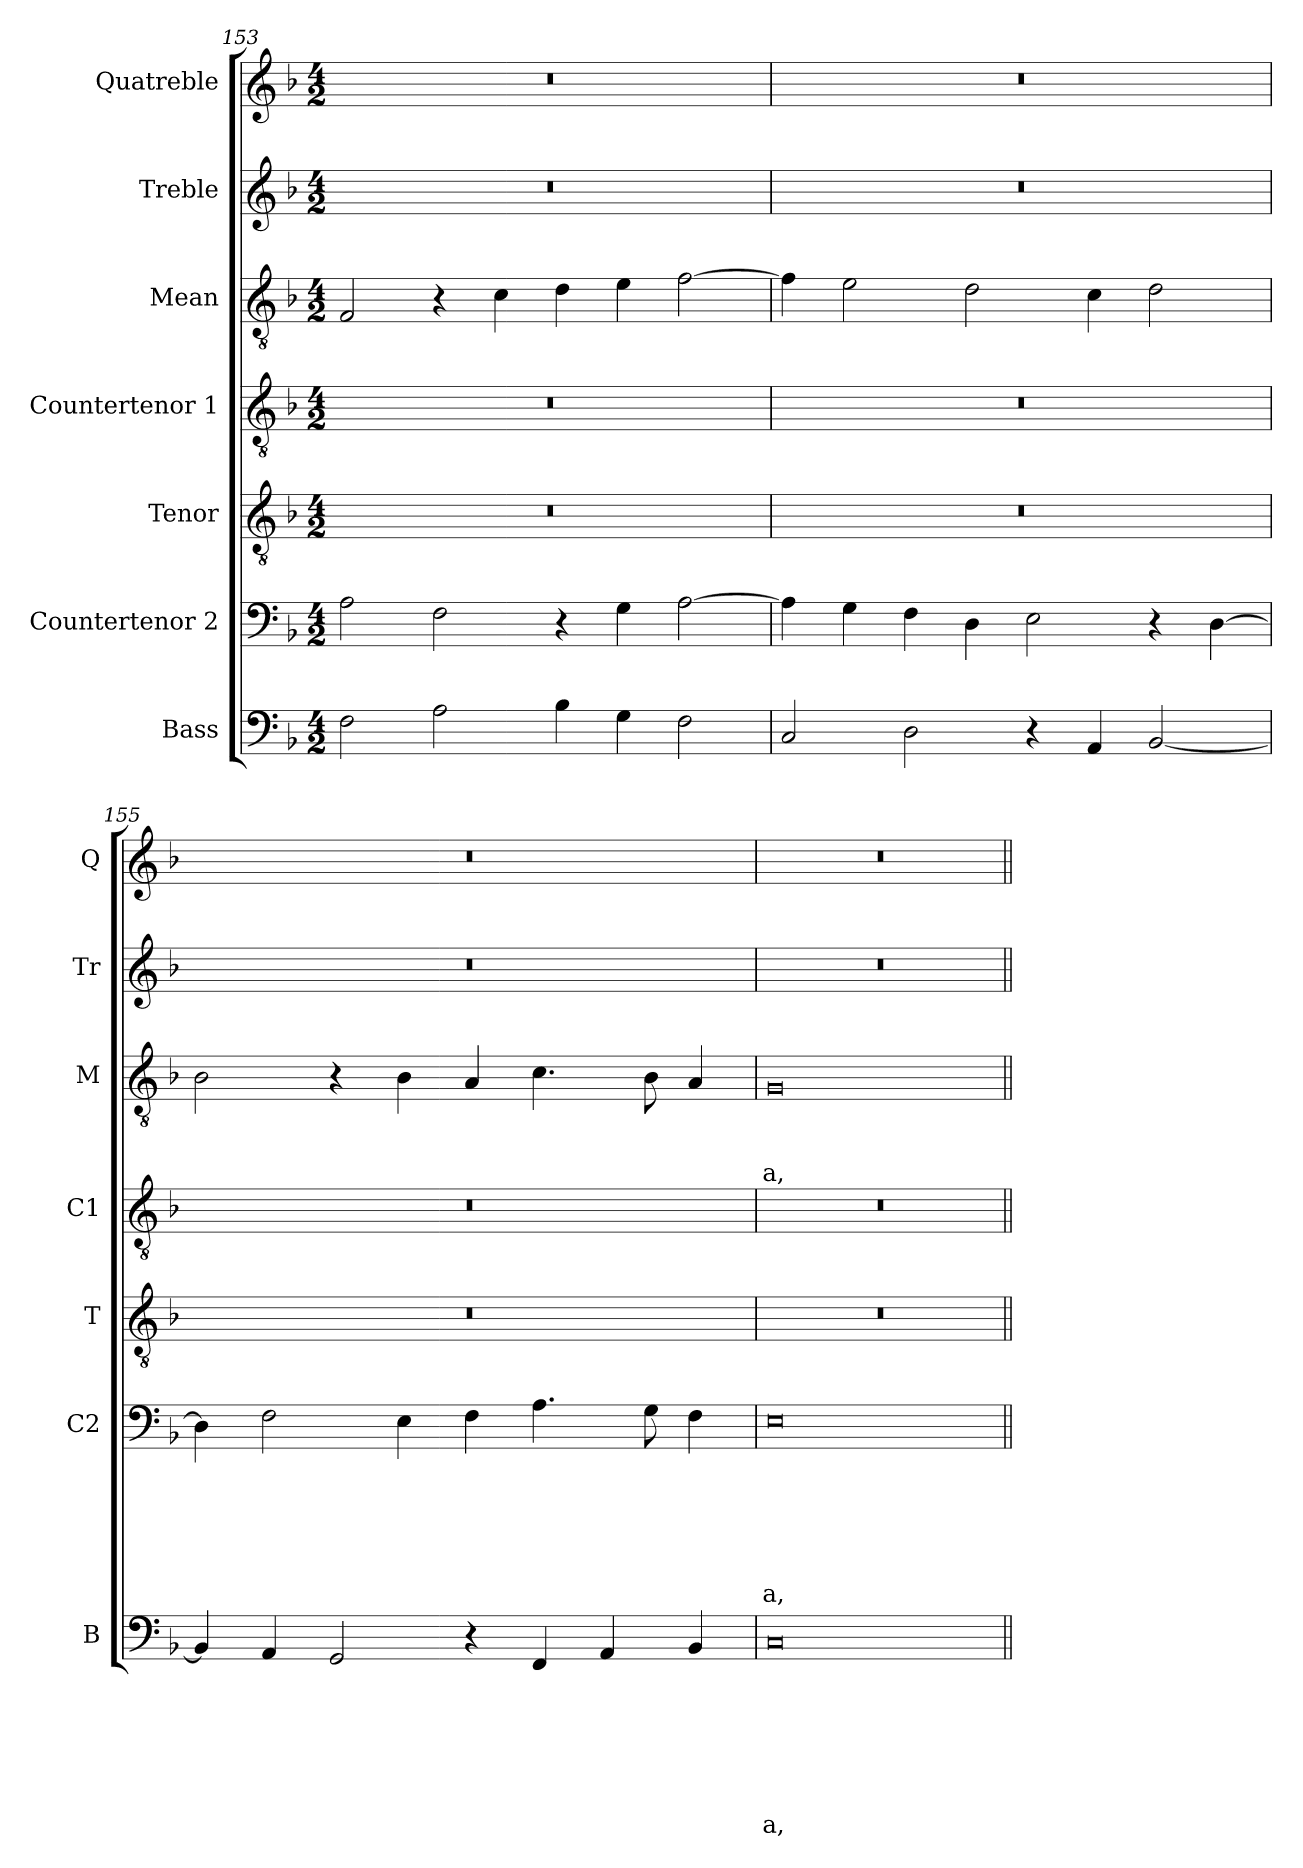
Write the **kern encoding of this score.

**kern	**text	**text	**text	**text	**text	**text	**text	**kern	**text	**text	**text	**text	**text	**text	**kern	**kern	**kern	**text	**text	**text	**kern	**kern
*part7	*part7	*part7	*part7	*part7	*part7	*part7	*part7	*part6	*part6	*part6	*part6	*part6	*part6	*part6	*part5	*part4	*part3	*part3	*part3	*part3	*part2	*part1
*staff7	*staff7	*staff7	*staff7	*staff7	*staff7	*staff7	*staff7	*staff6	*staff6	*staff6	*staff6	*staff6	*staff6	*staff6	*staff5	*staff4	*staff3	*staff3	*staff3	*staff3	*staff2	*staff1
*I"Bass	*	*	*	*	*	*	*	*I"Countertenor 2	*	*	*	*	*	*	*I"Tenor	*I"Countertenor 1	*I"Mean	*	*	*	*I"Treble	*I"Quatreble
*I'B	*	*	*	*	*	*	*	*I'C2	*	*	*	*	*	*	*I'T	*I'C1	*I'M	*	*	*	*I'Tr	*I'Q
!!LO:LB:g=z
*clefF4	*	*	*	*	*	*	*	*clefF4	*	*	*	*	*	*	*clefGv2	*clefGv2	*clefGv2	*	*	*	*clefG2	*clefG2
*k[b-]	*	*	*	*	*	*	*	*k[b-]	*	*	*	*	*	*	*k[b-]	*k[b-]	*k[b-]	*	*	*	*k[b-]	*k[b-]
*d:	*	*	*	*	*	*	*	*d:	*	*	*	*	*	*	*d:	*d:	*d:	*	*	*	*d:	*d:
*M4/2	*	*	*	*	*	*	*	*M4/2	*	*	*	*	*	*	*M4/2	*M4/2	*M4/2	*	*	*	*M4/2	*M4/2
=153	=153	=153	=153	=153	=153	=153	=153	=153	=153	=153	=153	=153	=153	=153	=153	=153	=153	=153	=153	=153	=153	=153
2F\	.	.	.	.	.	.	.	2A\	.	.	.	.	.	.	0r	0r	2F/	.	.	.	0r	0r
2A\	.	.	.	.	.	.	.	2F\	.	.	.	.	.	.	.	.	4r	.	.	.	.	.
.	.	.	.	.	.	.	.	.	.	.	.	.	.	.	.	.	4c\	.	.	.	.	.
4B-\	.	.	.	.	.	.	.	4r	.	.	.	.	.	.	.	.	4d\	.	.	.	.	.
4G\	.	.	.	.	.	.	.	4G\	.	.	.	.	.	.	.	.	4e\	.	.	.	.	.
2F\	.	.	.	.	.	.	.	[2A\	.	.	.	.	.	.	.	.	[2f\	.	.	.	.	.
=154	=154	=154	=154	=154	=154	=154	=154	=154	=154	=154	=154	=154	=154	=154	=154	=154	=154	=154	=154	=154	=154	=154
2C/	.	.	.	.	.	.	.	4A\]	.	.	.	.	.	.	0r	0r	4f\]	.	.	.	0r	0r
.	.	.	.	.	.	.	.	4G\	.	.	.	.	.	.	.	.	2e\	.	.	.	.	.
2D\	.	.	.	.	.	.	.	4F\	.	.	.	.	.	.	.	.	.	.	.	.	.	.
.	.	.	.	.	.	.	.	4D\	.	.	.	.	.	.	.	.	2d\	.	.	.	.	.
4r	.	.	.	.	.	.	.	2E\	.	.	.	.	.	.	.	.	.	.	.	.	.	.
4AA/	.	.	.	.	.	.	.	.	.	.	.	.	.	.	.	.	4c\	.	.	.	.	.
[2BB-/	.	.	.	.	.	.	.	4r	.	.	.	.	.	.	.	.	2d\	.	.	.	.	.
.	.	.	.	.	.	.	.	[4D\	.	.	.	.	.	.	.	.	.	.	.	.	.	.
=155	=155	=155	=155	=155	=155	=155	=155	=155	=155	=155	=155	=155	=155	=155	=155	=155	=155	=155	=155	=155	=155	=155
4BB-/]	.	.	.	.	.	.	.	4D\]	.	.	.	.	.	.	0r	0r	2B-\	.	.	.	0r	0r
4AA/	.	.	.	.	.	.	.	2F\	.	.	.	.	.	.	.	.	.	.	.	.	.	.
2GG/	.	.	.	.	.	.	.	.	.	.	.	.	.	.	.	.	4r	.	.	.	.	.
.	.	.	.	.	.	.	.	4E\	.	.	.	.	.	.	.	.	4B-\	.	.	.	.	.
4r	.	.	.	.	.	.	.	4F\	.	.	.	.	.	.	.	.	4A/	.	.	.	.	.
4FF/	.	.	.	.	.	.	.	4.A\	.	.	.	.	.	.	.	.	4.c\	.	.	.	.	.
4AA/	.	.	.	.	.	.	.	.	.	.	.	.	.	.	.	.	.	.	.	.	.	.
.	.	.	.	.	.	.	.	8G\	.	.	.	.	.	.	.	.	8B-\	.	.	.	.	.
4BB-/	.	.	.	.	.	.	.	4F\	.	.	.	.	.	.	.	.	4A/	.	.	.	.	.
=156	=156	=156	=156	=156	=156	=156	=156	=156	=156	=156	=156	=156	=156	=156	=156	=156	=156	=156	=156	=156	=156	=156
0C	.	.	.	.	.	.	-a,	0E	.	.	.	.	.	-a,	0r	0r	0G	.	.	-a,	0r	0r
=||	=||	=||	=||	=||	=||	=||	=||	=||	=||	=||	=||	=||	=||	=||	=||	=||	=||	=||	=||	=||	=||	=||
*-	*-	*-	*-	*-	*-	*-	*-	*-	*-	*-	*-	*-	*-	*-	*-	*-	*-	*-	*-	*-	*-	*-
